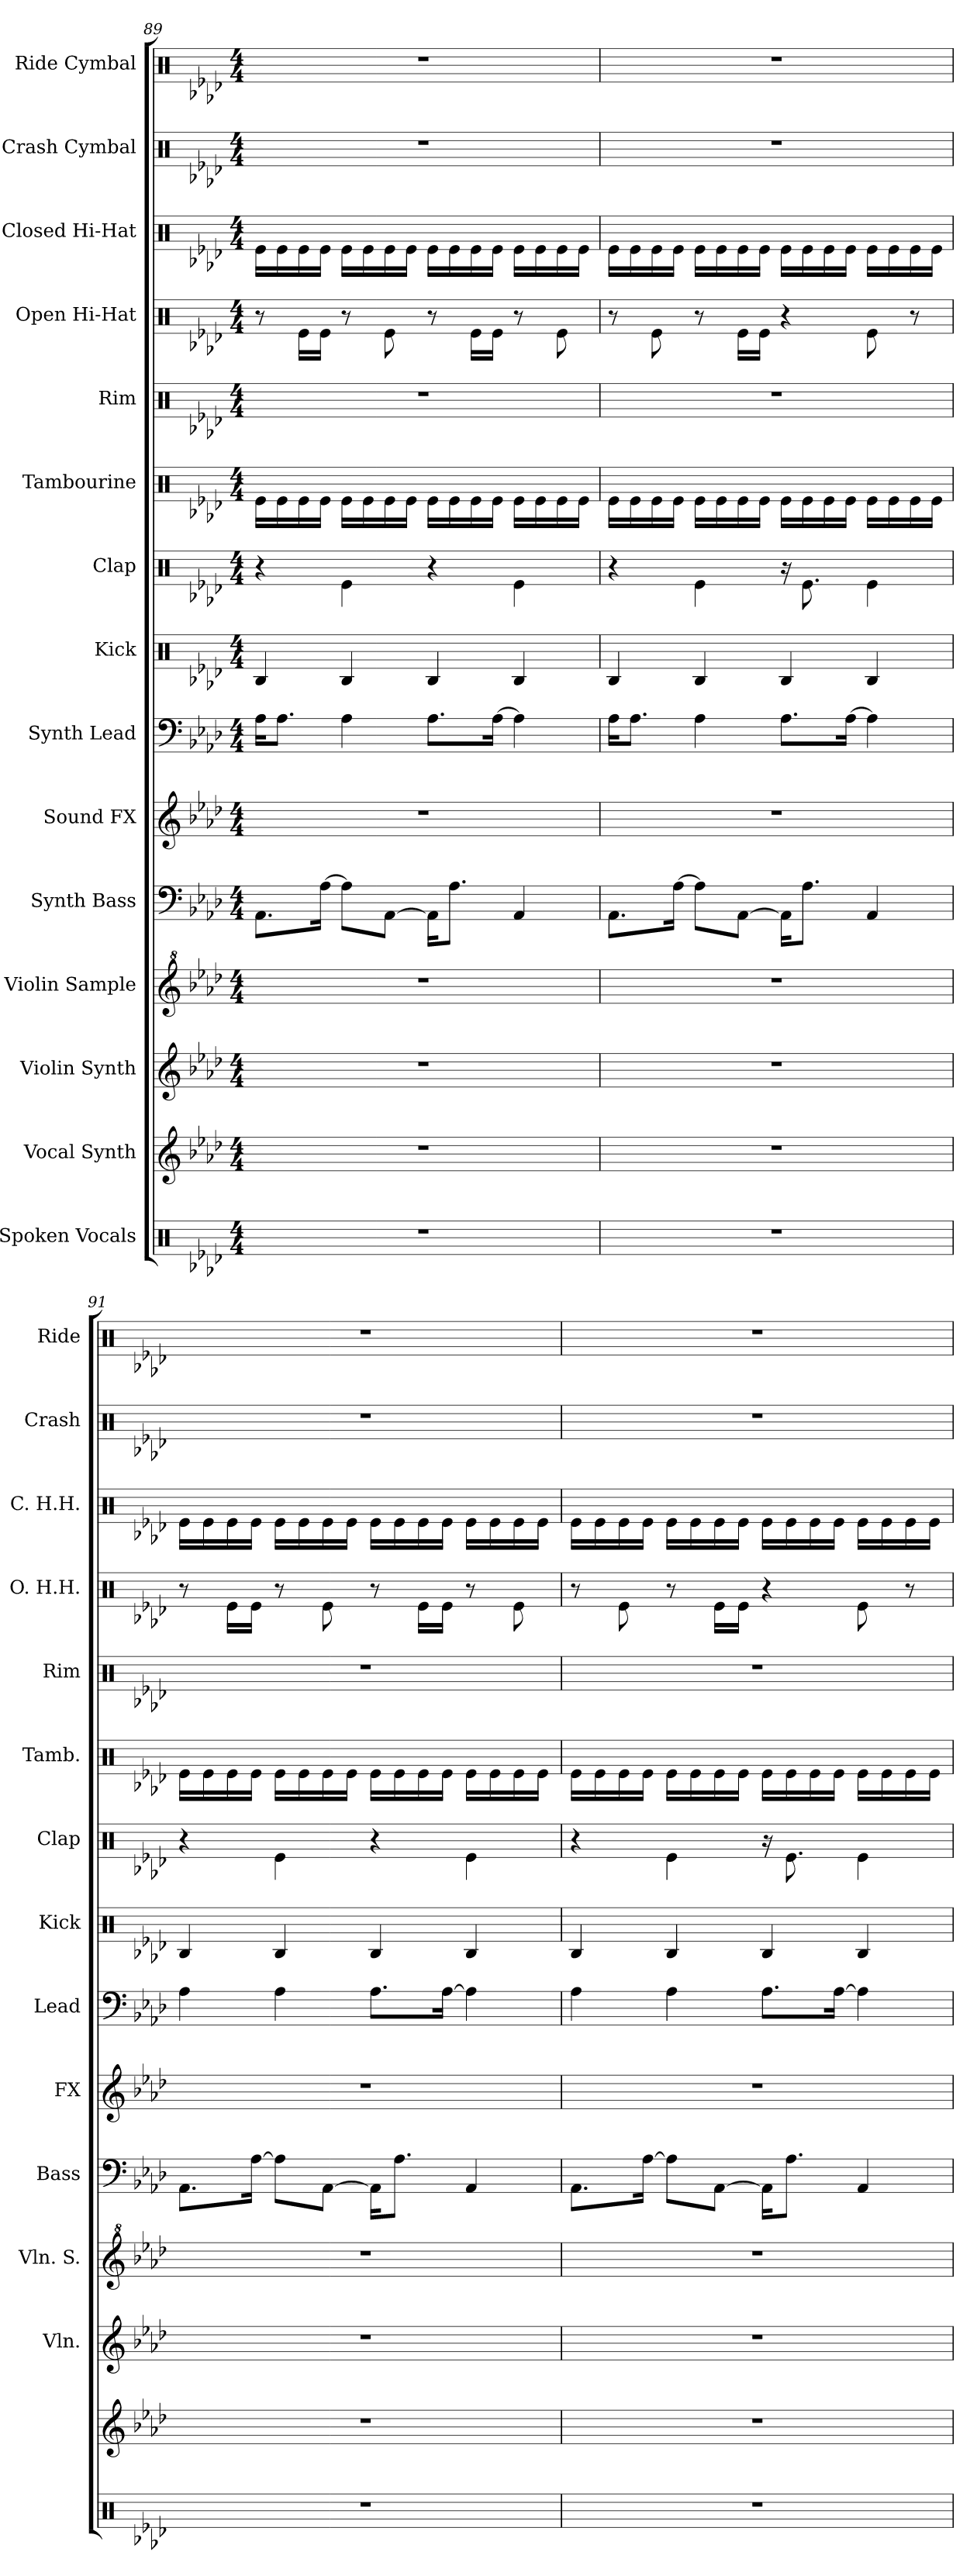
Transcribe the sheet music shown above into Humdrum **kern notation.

**kern	**kern	**kern	**kern	**kern	**kern	**kern	**kern	**kern	**kern	**kern	**kern	**kern	**kern	**kern
*part15	*part14	*part13	*part12	*part11	*part10	*part9	*part8	*part7	*part6	*part5	*part4	*part3	*part2	*part1
*staff15	*staff14	*staff13	*staff12	*staff11	*staff10	*staff9	*staff8	*staff7	*staff6	*staff5	*staff4	*staff3	*staff2	*staff1
*I"Spoken Vocals	*I"Vocal Synth	*I"Violin Synth	*I"Violin Sample	*I"Synth Bass	*I"Sound FX	*I"Synth Lead	*I"Kick	*I"Clap	*I"Tambourine	*I"Rim	*I"Open Hi-Hat	*I"Closed Hi-Hat	*I"Crash Cymbal	*I"Ride Cymbal
*	*	*I'Vln.	*I'Vln. S.	*I'Bass	*I'FX	*I'Lead	*I'Kick	*I'Clap	*I'Tamb.	*I'Rim	*I'O. H.H.	*I'C. H.H.	*I'Crash	*I'Ride
!!LO:PB:g=z
*clefX	*clefG2	*clefG2	*clefG^2	*clefF4	*clefG2	*clefF4	*clefX	*clefX	*clefX	*clefX	*clefX	*clefX	*clefX	*clefX
*k[b-e-a-d-]	*k[b-e-a-d-]	*k[b-e-a-d-]	*k[b-e-a-d-]	*k[b-e-a-d-]	*k[b-e-a-d-]	*k[b-e-a-d-]	*k[b-e-a-d-]	*k[b-e-a-d-]	*k[b-e-a-d-]	*k[b-e-a-d-]	*k[b-e-a-d-]	*k[b-e-a-d-]	*k[b-e-a-d-]	*k[b-e-a-d-]
*A-:	*A-:	*A-:	*A-:	*A-:	*A-:	*A-:	*A-:	*A-:	*A-:	*A-:	*A-:	*A-:	*A-:	*A-:
*M4/4	*M4/4	*M4/4	*M4/4	*M4/4	*M4/4	*M4/4	*M4/4	*M4/4	*M4/4	*M4/4	*M4/4	*M4/4	*M4/4	*M4/4
=89	=89	=89	=89	=89	=89	=89	=89	=89	=89	=89	=89	=89	=89	=89
1r	1r	1r	1r	8.AA-\L	1r	16A-\KL	4RB/	4r	16Re\LL	1r	8r	16Re\LL	1r	1r
.	.	.	.	.	.	8.A-\J	.	.	16Re\	.	.	16Re\	.	.
.	.	.	.	.	.	.	.	.	16Re\	.	16Re\LL	16Re\	.	.
.	.	.	.	[16A-\Jk	.	.	.	.	16Re\JJ	.	16Re\JJ	16Re\JJ	.	.
.	.	.	.	8A-\L]	.	4A-\	4RB/	4Re\	16Re\LL	.	8r	16Re\LL	.	.
.	.	.	.	.	.	.	.	.	16Re\	.	.	16Re\	.	.
.	.	.	.	[8AA-\J	.	.	.	.	16Re\	.	8Re\	16Re\	.	.
.	.	.	.	.	.	.	.	.	16Re\JJ	.	.	16Re\JJ	.	.
.	.	.	.	16AA-\KL]	.	8.A-\L	4RB/	4r	16Re\LL	.	8r	16Re\LL	.	.
.	.	.	.	8.A-\J	.	.	.	.	16Re\	.	.	16Re\	.	.
.	.	.	.	.	.	.	.	.	16Re\	.	16Re\LL	16Re\	.	.
.	.	.	.	.	.	[16A-\Jk	.	.	16Re\JJ	.	16Re\JJ	16Re\JJ	.	.
.	.	.	.	4AA-/	.	4A-\]	4RB/	4Re\	16Re\LL	.	8r	16Re\LL	.	.
.	.	.	.	.	.	.	.	.	16Re\	.	.	16Re\	.	.
.	.	.	.	.	.	.	.	.	16Re\	.	8Re\	16Re\	.	.
.	.	.	.	.	.	.	.	.	16Re\JJ	.	.	16Re\JJ	.	.
=90	=90	=90	=90	=90	=90	=90	=90	=90	=90	=90	=90	=90	=90	=90
1r	1r	1r	1r	8.AA-\L	1r	16A-\KL	4RB/	4r	16Re\LL	1r	8r	16Re\LL	1r	1r
.	.	.	.	.	.	8.A-\J	.	.	16Re\	.	.	16Re\	.	.
.	.	.	.	.	.	.	.	.	16Re\	.	8Re\	16Re\	.	.
.	.	.	.	[16A-\Jk	.	.	.	.	16Re\JJ	.	.	16Re\JJ	.	.
.	.	.	.	8A-\L]	.	4A-\	4RB/	4Re\	16Re\LL	.	8r	16Re\LL	.	.
.	.	.	.	.	.	.	.	.	16Re\	.	.	16Re\	.	.
.	.	.	.	[8AA-\J	.	.	.	.	16Re\	.	16Re\LL	16Re\	.	.
.	.	.	.	.	.	.	.	.	16Re\JJ	.	16Re\JJ	16Re\JJ	.	.
.	.	.	.	16AA-\KL]	.	8.A-\L	4RB/	16r	16Re\LL	.	4r	16Re\LL	.	.
.	.	.	.	8.A-\J	.	.	.	8.Re\	16Re\	.	.	16Re\	.	.
.	.	.	.	.	.	.	.	.	16Re\	.	.	16Re\	.	.
.	.	.	.	.	.	[16A-\Jk	.	.	16Re\JJ	.	.	16Re\JJ	.	.
.	.	.	.	4AA-/	.	4A-\]	4RB/	4Re\	16Re\LL	.	8Re\	16Re\LL	.	.
.	.	.	.	.	.	.	.	.	16Re\	.	.	16Re\	.	.
.	.	.	.	.	.	.	.	.	16Re\	.	8r	16Re\	.	.
.	.	.	.	.	.	.	.	.	16Re\JJ	.	.	16Re\JJ	.	.
=91	=91	=91	=91	=91	=91	=91	=91	=91	=91	=91	=91	=91	=91	=91
1r	1r	1r	1r	8.AA-\L	1r	4A-\	4RB/	4r	16Re\LL	1r	8r	16Re\LL	1r	1r
.	.	.	.	.	.	.	.	.	16Re\	.	.	16Re\	.	.
.	.	.	.	.	.	.	.	.	16Re\	.	16Re\LL	16Re\	.	.
.	.	.	.	[16A-\Jk	.	.	.	.	16Re\JJ	.	16Re\JJ	16Re\JJ	.	.
.	.	.	.	8A-\L]	.	4A-\	4RB/	4Re\	16Re\LL	.	8r	16Re\LL	.	.
.	.	.	.	.	.	.	.	.	16Re\	.	.	16Re\	.	.
.	.	.	.	[8AA-\J	.	.	.	.	16Re\	.	8Re\	16Re\	.	.
.	.	.	.	.	.	.	.	.	16Re\JJ	.	.	16Re\JJ	.	.
.	.	.	.	16AA-\KL]	.	8.A-\L	4RB/	4r	16Re\LL	.	8r	16Re\LL	.	.
.	.	.	.	8.A-\J	.	.	.	.	16Re\	.	.	16Re\	.	.
.	.	.	.	.	.	.	.	.	16Re\	.	16Re\LL	16Re\	.	.
.	.	.	.	.	.	[16A-\Jk	.	.	16Re\JJ	.	16Re\JJ	16Re\JJ	.	.
.	.	.	.	4AA-/	.	4A-\]	4RB/	4Re\	16Re\LL	.	8r	16Re\LL	.	.
.	.	.	.	.	.	.	.	.	16Re\	.	.	16Re\	.	.
.	.	.	.	.	.	.	.	.	16Re\	.	8Re\	16Re\	.	.
.	.	.	.	.	.	.	.	.	16Re\JJ	.	.	16Re\JJ	.	.
=92	=92	=92	=92	=92	=92	=92	=92	=92	=92	=92	=92	=92	=92	=92
1r	1r	1r	1r	8.AA-\L	1r	4A-\	4RB/	4r	16Re\LL	1r	8r	16Re\LL	1r	1r
.	.	.	.	.	.	.	.	.	16Re\	.	.	16Re\	.	.
.	.	.	.	.	.	.	.	.	16Re\	.	8Re\	16Re\	.	.
.	.	.	.	[16A-\Jk	.	.	.	.	16Re\JJ	.	.	16Re\JJ	.	.
.	.	.	.	8A-\L]	.	4A-\	4RB/	4Re\	16Re\LL	.	8r	16Re\LL	.	.
.	.	.	.	.	.	.	.	.	16Re\	.	.	16Re\	.	.
.	.	.	.	[8AA-\J	.	.	.	.	16Re\	.	16Re\LL	16Re\	.	.
.	.	.	.	.	.	.	.	.	16Re\JJ	.	16Re\JJ	16Re\JJ	.	.
.	.	.	.	16AA-\KL]	.	8.A-\L	4RB/	16r	16Re\LL	.	4r	16Re\LL	.	.
.	.	.	.	8.A-\J	.	.	.	8.Re\	16Re\	.	.	16Re\	.	.
.	.	.	.	.	.	.	.	.	16Re\	.	.	16Re\	.	.
.	.	.	.	.	.	[16A-\Jk	.	.	16Re\JJ	.	.	16Re\JJ	.	.
.	.	.	.	4AA-/	.	4A-\]	4RB/	4Re\	16Re\LL	.	8Re\	16Re\LL	.	.
.	.	.	.	.	.	.	.	.	16Re\	.	.	16Re\	.	.
.	.	.	.	.	.	.	.	.	16Re\	.	8r	16Re\	.	.
.	.	.	.	.	.	.	.	.	16Re\JJ	.	.	16Re\JJ	.	.
=	=	=	=	=	=	=	=	=	=	=	=	=	=	=
*-	*-	*-	*-	*-	*-	*-	*-	*-	*-	*-	*-	*-	*-	*-
